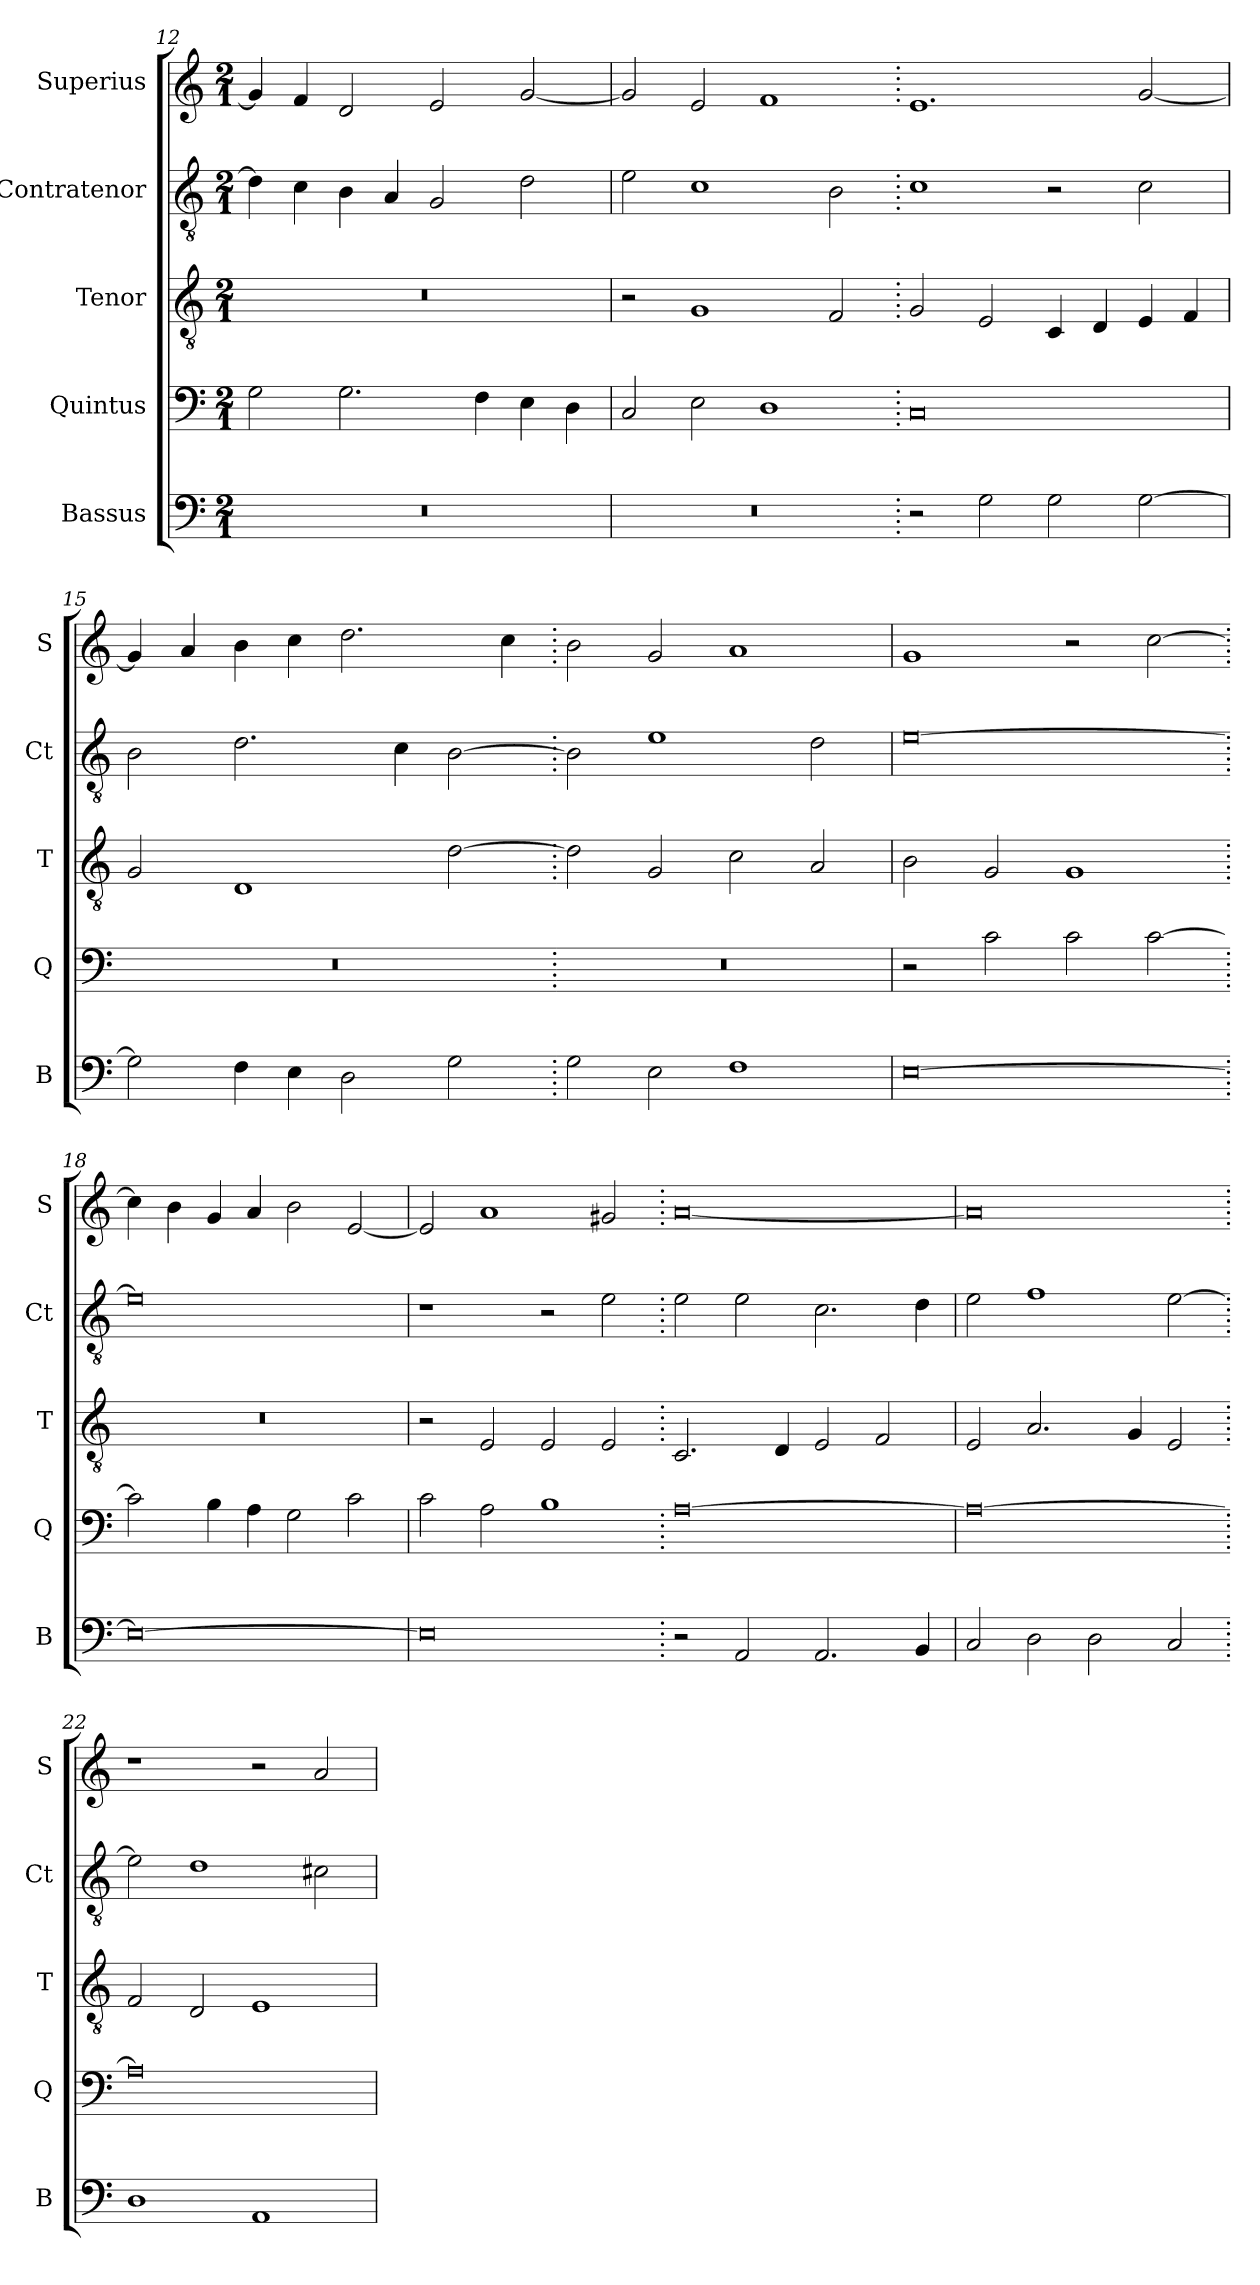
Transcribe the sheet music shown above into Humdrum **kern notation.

**kern	**kern	**kern	**kern	**kern
*part5	*part4	*part3	*part2	*part1
*staff5	*staff4	*staff3	*staff2	*staff1
*I"Bassus	*I"Quintus	*I"Tenor	*I"Contratenor	*I"Superius
*I'B	*I'Q	*I'T	*I'Ct	*I'S
*clefF4	*clefF4	*clefGv2	*clefGv2	*clefG2
*k[]	*k[]	*k[]	*k[]	*k[]
*M2/1	*M2/1	*M2/1	*M2/1	*M2/1
=12	=12	=12	=12	=12
0r	2G\	0r	4d\]	4g/]
.	.	.	4c\	4f/
.	2.G\	.	4B\	2d/
.	.	.	4A/	.
.	.	.	2G/	2e/
.	4F\	.	.	.
.	4E\	.	2d\	[2g/
.	4D\	.	.	.
=13	=13	=13	=13	=13
0r	2C/	2r	2e\	2g/]
.	2E\	1G	1c	2e/
.	1D	.	.	1f
.	.	2F/	2B\	.
=14.	=14.	=14.	=14.	=14.
2r	0C	2G/	1c	1.e
2G\	.	2E/	.	.
2G\	.	4C/	2r	.
.	.	4D/	.	.
[2G\	.	4E/	2c\	[2g/
.	.	4F/	.	.
=15	=15	=15	=15	=15
2G\]	0r	2G/	2B\	4g/]
.	.	.	.	4a/
4F\	.	1D	2.d\	4b\
4E\	.	.	.	4cc\
2D\	.	.	.	2.dd\
.	.	.	4c\	.
2G\	.	[2d\	[2B\	.
.	.	.	.	4cc\
=16.	=16.	=16.	=16.	=16.
2G\	0r	2d\]	2B\]	2b\
2E\	.	2G/	1e	2g/
1F	.	2c\	.	1a
.	.	2A/	2d\	.
=17	=17	=17	=17	=17
[0E	2r	2B\	[0e	1g
.	2c\	2G/	.	.
.	2c\	1G	.	2r
.	[2c\	.	.	[2cc\
=18.	=18.	=18.	=18.	=18.
0E_	2c\]	0r	0e]	4cc\]
.	.	.	.	4b\
.	4B\	.	.	4g/
.	4A\	.	.	4a/
.	2G\	.	.	2b\
.	2c\	.	.	[2e/
=19	=19	=19	=19	=19
0E]	2c\	2r	1r	2e/]
.	2A\	2E/	.	1a
.	1B	2E/	2r	.
.	.	2E/	2e\	2g#X/
=20.	=20.	=20.	=20.	=20.
2r	[0A	2.C/	2e\	[0a
2AA/	.	.	2e\	.
.	.	4D/	.	.
2.AA/	.	2E/	2.c\	.
.	.	2F/	.	.
4BB/	.	.	4d\	.
=21	=21	=21	=21	=21
2C/	0A_	2E/	2e\	0a]
2D\	.	2.A/	1f	.
2D\	.	.	.	.
.	.	4G/	.	.
2C/	.	2E/	[2e\	.
=22.	=22.	=22.	=22.	=22.
1D	0A]	2F/	2e\]	1r
.	.	2D/	1d	.
1AA	.	1E	.	2r
.	.	.	2c#X\	2a/
=	=	=	=	=
*-	*-	*-	*-	*-
